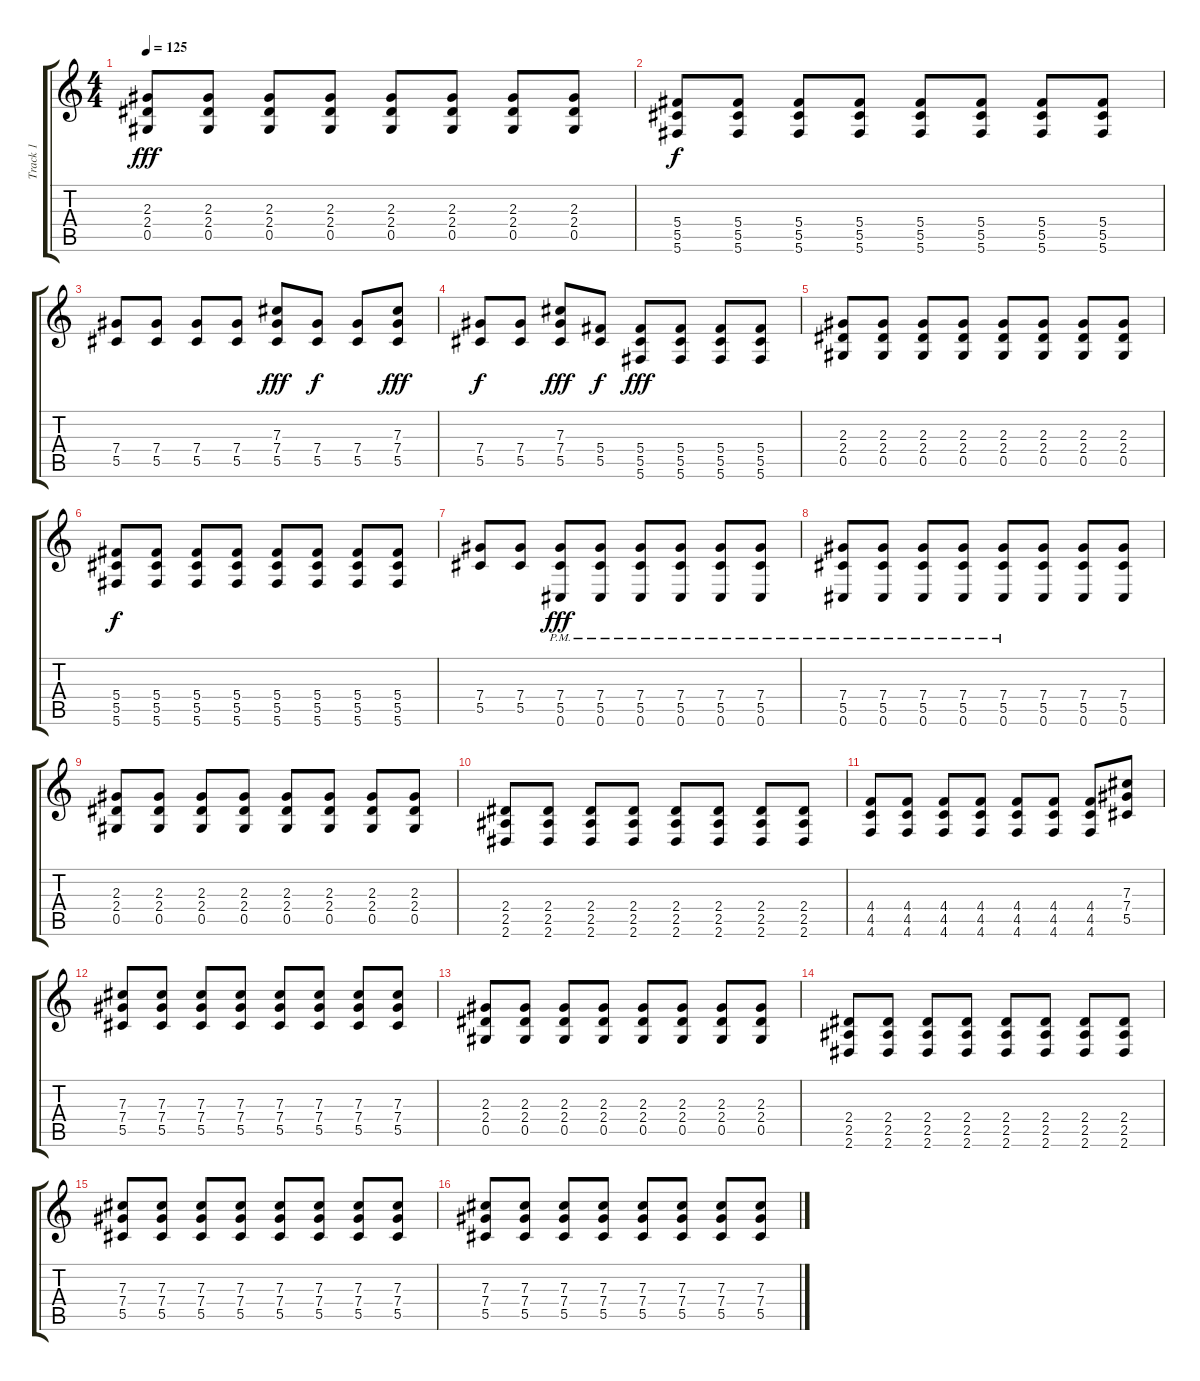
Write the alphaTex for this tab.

\track ("Track 1" "Track 1") {instrument distortionguitar}
\staff {score tabs}
\tuning (Eb4 Bb3 Gb3 Db3 Ab2 Db2) {hide}
\ts (4 4)
\tempo 125
\clef g2
\ks c
(2.3 2.4 0.5).8{dy fff} (2.3 2.4 0.5).8 (2.3 2.4 0.5).8 (2.3 2.4 0.5).8 (2.3 2.4 0.5).8 (2.3 2.4 0.5).8 (2.3 2.4 0.5).8 (2.3 2.4 0.5).8 |
(5.4 5.5 5.6).8{dy f} (5.4 5.5 5.6).8 (5.4 5.5 5.6).8 (5.4 5.5 5.6).8 (5.4 5.5 5.6).8 (5.4 5.5 5.6).8 (5.4 5.5 5.6).8 (5.4 5.5 5.6).8 |
(7.4 5.5).8 (7.4 5.5).8 (7.4 5.5).8 (7.4 5.5).8 (7.3 7.4 5.5).8{dy fff} (7.4 5.5).8{dy f} (7.4 5.5).8 (7.3 7.4 5.5).8{dy fff} |
(7.4 5.5).8{dy f} (7.4 5.5).8 (7.3 7.4 5.5).8{dy fff} (5.4 5.5).8{dy f} (5.4 5.5 5.6).8{dy fff} (5.4 5.5 5.6).8 (5.4 5.5 5.6).8 (5.4 5.5 5.6).8 |
(2.3 2.4 0.5).8 (2.3 2.4 0.5).8 (2.3 2.4 0.5).8 (2.3 2.4 0.5).8 (2.3 2.4 0.5).8 (2.3 2.4 0.5).8 (2.3 2.4 0.5).8 (2.3 2.4 0.5).8 |
(5.4 5.5 5.6).8{dy f} (5.4 5.5 5.6).8 (5.4 5.5 5.6).8 (5.4 5.5 5.6).8 (5.4 5.5 5.6).8 (5.4 5.5 5.6).8 (5.4 5.5 5.6).8 (5.4 5.5 5.6).8 |
(7.4 5.5).8 (7.4 5.5).8 (7.4{pm} 5.5{pm} 0.6{pm}).8{dy fff} (7.4{pm} 5.5{pm} 0.6{pm}).8 (7.4{pm} 5.5{pm} 0.6{pm}).8 (7.4{pm} 5.5{pm} 0.6{pm}).8 (7.4{pm} 5.5{pm} 0.6{pm}).8 (7.4{pm} 5.5{pm} 0.6{pm}).8 |
(7.4{pm} 5.5{pm} 0.6{pm}).8 (7.4{pm} 5.5{pm} 0.6{pm}).8 (7.4{pm} 5.5{pm} 0.6{pm}).8 (7.4{pm} 5.5{pm} 0.6{pm}).8 (7.4{pm} 5.5{pm} 0.6{pm}).8 (7.4 5.5 0.6).8 (7.4 5.5 0.6).8 (7.4 5.5 0.6).8 |
(2.3 2.4 0.5).8 (2.3 2.4 0.5).8 (2.3 2.4 0.5).8 (2.3 2.4 0.5).8 (2.3 2.4 0.5).8 (2.3 2.4 0.5).8 (2.3 2.4 0.5).8 (2.3 2.4 0.5).8 |
(2.4 2.5 2.6).8 (2.4 2.5 2.6).8 (2.4 2.5 2.6).8 (2.4 2.5 2.6).8 (2.4 2.5 2.6).8 (2.4 2.5 2.6).8 (2.4 2.5 2.6).8 (2.4 2.5 2.6).8 |
(4.4 4.5 4.6).8 (4.4 4.5 4.6).8 (4.4 4.5 4.6).8 (4.4 4.5 4.6).8 (4.4 4.5 4.6).8 (4.4 4.5 4.6).8 (4.4 4.5 4.6).8 (7.3 7.4 5.5).8 |
(7.3 7.4 5.5).8 (7.3 7.4 5.5).8 (7.3 7.4 5.5).8 (7.3 7.4 5.5).8 (7.3 7.4 5.5).8 (7.3 7.4 5.5).8 (7.3 7.4 5.5).8 (7.3 7.4 5.5).8 |
(2.3 2.4 0.5).8 (2.3 2.4 0.5).8 (2.3 2.4 0.5).8 (2.3 2.4 0.5).8 (2.3 2.4 0.5).8 (2.3 2.4 0.5).8 (2.3 2.4 0.5).8 (2.3 2.4 0.5).8 |
(2.4 2.5 2.6).8 (2.4 2.5 2.6).8 (2.4 2.5 2.6).8 (2.4 2.5 2.6).8 (2.4 2.5 2.6).8 (2.4 2.5 2.6).8 (2.4 2.5 2.6).8 (2.4 2.5 2.6).8 |
(7.3 7.4 5.5).8 (7.3 7.4 5.5).8 (7.3 7.4 5.5).8 (7.3 7.4 5.5).8 (7.3 7.4 5.5).8 (7.3 7.4 5.5).8 (7.3 7.4 5.5).8 (7.3 7.4 5.5).8 |
(7.3 7.4 5.5).8 (7.3 7.4 5.5).8 (7.3 7.4 5.5).8 (7.3 7.4 5.5).8 (7.3 7.4 5.5).8 (7.3 7.4 5.5).8 (7.3 7.4 5.5).8 (7.3 7.4 5.5).8
